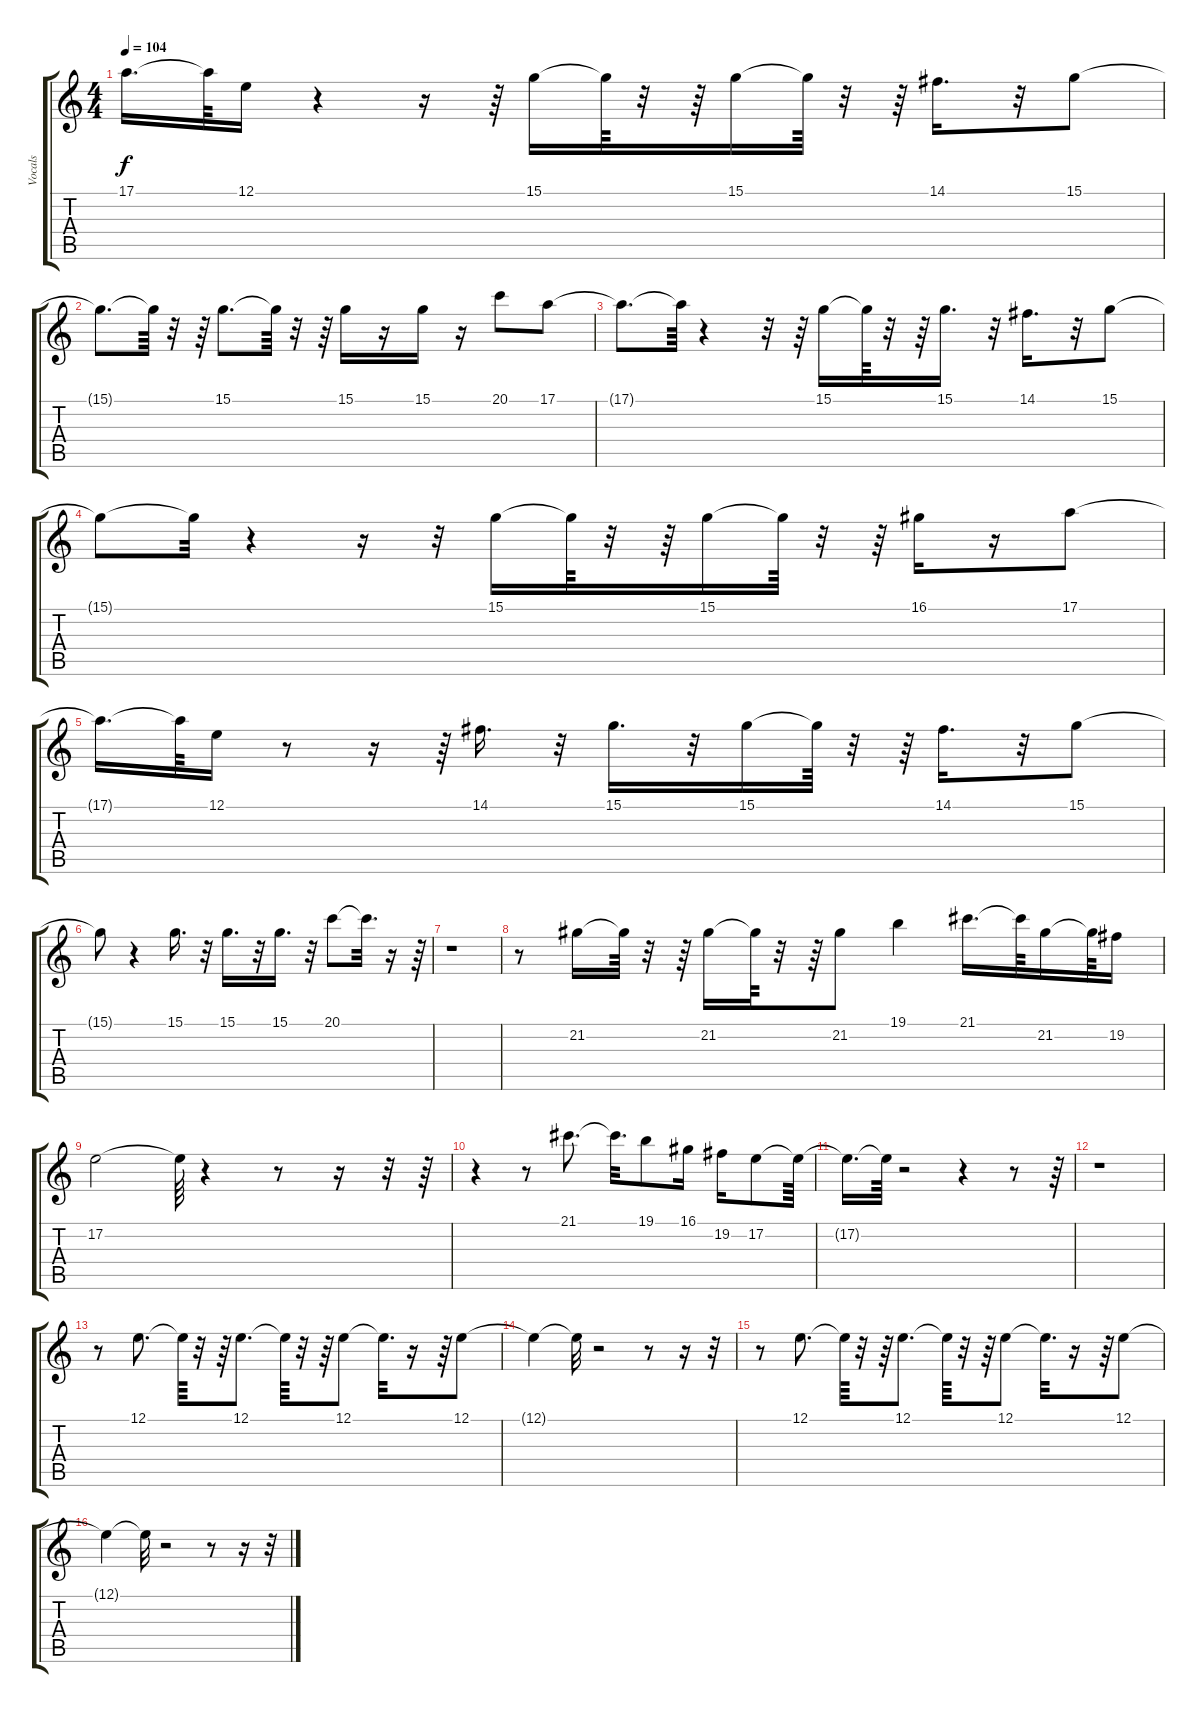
\track ("Vocals" "Vocals") {instrument tenorsax}
\staff {score tabs}
\tuning (E4 B3 G3 D3 A2 E2) {hide}
\ts (4 4)
\tempo 104
\clef g2
\ks c
17.1{t}.16{d dy f} 17.1{t}.64 12.1.16 r.4 r.16 r.64 15.1.16 15.1{t}.64 r.32 r.64 15.1.16 15.1{t}.64 r.32 r.64 14.1.16{d} r.32 15.1.8 |
15.1{t}.8{d} 15.1{t}.64 r.32 r.64 15.1.8{d} 15.1{t}.64 r.32 r.64 15.1.16 r.16 15.1.16 r.16 20.1.8 17.1.8 |
17.1{t}.8{d} 17.1{t}.64 r.4 r.32 r.64 15.1.16 15.1{t}.64 r.32 r.64 15.1.16{d} r.32 14.1.16{d} r.32 15.1.8 |
15.1{t}.8 15.1{t}.32 r.4 r.16 r.32 15.1.16 15.1{t}.64 r.32 r.64 15.1.16 15.1{t}.64 r.32 r.64 16.1.16 r.16 17.1.8 |
17.1{t}.16{d} 17.1{t}.64 12.1.16 r.8 r.16 r.64 14.1.16{d} r.32 15.1.16{d} r.32 15.1.16 15.1{t}.64 r.32 r.64 14.1.16{d} r.32 15.1.8 |
15.1{t}.8 r.4 15.1.16{d} r.32 15.1.16{d} r.32 15.1.16{d} r.32 20.1.8 20.1{t}.32{d} r.16 r.64 |
r.1 |
r.8 21.2.16 21.2{t}.64 r.32 r.64 21.2.16 21.2{t}.64 r.32 r.64 21.2.8 19.1.4 21.1.16{d} 21.1{t}.64 21.2.16 21.2{t}.64 19.2.16 |
17.2.2 17.2{t}.64 r.4 r.8 r.16 r.32 r.64 |
r.4 r.8 21.1.8{d} 21.1{t}.32{d} 19.1.8 16.1.16 19.2.16 17.2.8 17.2{t}.64 |
17.2{t}.16{d} 17.2{t}.64 r.2 r.4 r.8 r.64 |
r.1 |
r.8 12.1.8{d} 12.1{t}.64 r.32 r.64 12.1.8{d} 12.1{t}.64 r.32 r.64 12.1.8 12.1{t}.32{d} r.16 r.64 12.1.8 |
12.1{t}.4 12.1{t}.32 r.2 r.8 r.16 r.32 |
r.8 12.1.8{d} 12.1{t}.64 r.32 r.64 12.1.8{d} 12.1{t}.64 r.32 r.64 12.1.8 12.1{t}.32{d} r.16 r.64 12.1.8 |
12.1{t}.4 12.1{t}.32 r.2 r.8 r.16 r.32
